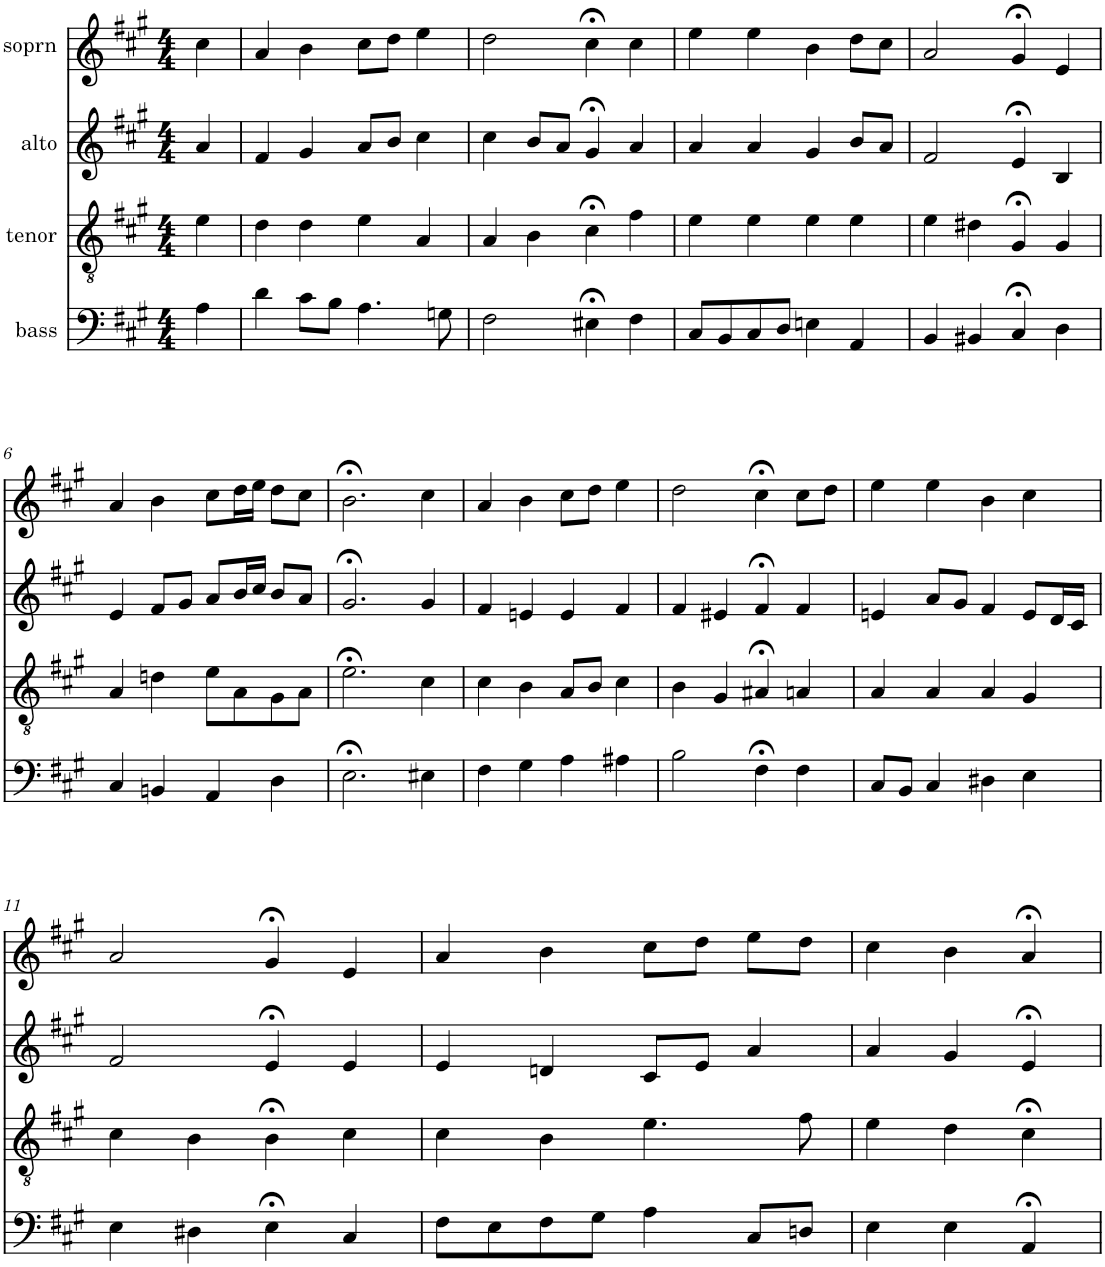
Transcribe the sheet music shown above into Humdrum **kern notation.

**kern	**kern	**kern	**kern
*part4	*part3	*part2	*part1
*staff4	*staff3	*staff2	*staff1
*I"bass	*I"tenor	*I"alto	*I"soprn
*clefF4	*clefGv2	*clefG2	*clefG2
*k[f#c#g#]	*k[f#c#g#]	*k[f#c#g#]	*k[f#c#g#]
*A:	*A:	*A:	*A:
*M4/4	*M4/4	*M4/4	*M4/4
=1	=1	=1	=1
4A\	4e\	4a/	4cc#\
=2	=2	=2	=2
4d\	4d\	4f#/	4a/
8c#\L	4d\	4g#/	4b\
8B\J	.	.	.
4.A\	4e\	8a/L	8cc#\L
.	.	8b/J	8dd\J
.	4A/	4cc#\	4ee\
8Gn\	.	.	.
=3	=3	=3	=3
2F#\	4A/	4cc#\	2dd\
.	4B\	8b/L	.
.	.	8a/J	.
4E#X;<\	4c#;<\	4g#;</	4cc#;<\
4F#\	4f#\	4a/	4cc#\
=4	=4	=4	=4
8C#/L	4e\	4a/	4ee\
8BB/	.	.	.
8C#/	4e\	4a/	4ee\
8D/J	.	.	.
4En\	4e\	4g#/	4b\
4AA/	4e\	8b/L	8dd\L
.	.	8a/J	8cc#\J
=5	=5	=5	=5
4BB/	4e\	2f#/	2a/
4BB#X/	4d#X\	.	.
4C#;</	4G#;</	4e;</	4g#;</
4D\	4G#/	4B/	4e/
!!LO:LB:g=z
=6	=6	=6	=6
4C#/	4A/	4e/	4a/
4BBn/	4dn\	8f#/L	4b\
.	.	8g#/J	.
4AA/	8e\L	8a/L	8cc#\L
.	8A\	16b/L	16dd\L
.	.	16cc#/JJ	16ee\JJ
4D\	8G#\	8b/L	8dd\L
.	8A\J	8a/J	8cc#\J
=7	=7	=7	=7
2.E;<\	2.e;<\	2.g#;</	2.b;<\
4E#X\	4c#\	4g#/	4cc#\
=8	=8	=8	=8
4F#\	4c#\	4f#/	4a/
4G#\	4B\	4en/	4b\
4A\	8A/L	4e/	8cc#\L
.	8B/J	.	8dd\J
4A#X\	4c#\	4f#/	4ee\
=9	=9	=9	=9
2B\	4B\	4f#/	2dd\
.	4G#/	4e#X/	.
4F#;<\	4A#X;</	4f#;</	4cc#;<\
4F#\	4An/	4f#/	8cc#\L
.	.	.	8dd\J
=10	=10	=10	=10
8C#/L	4A/	4en/	4ee\
8BB/J	.	.	.
4C#/	4A/	8a/L	4ee\
.	.	8g#/J	.
4D#X\	4A/	4f#/	4b\
4E\	4G#/	8e/L	4cc#\
.	.	16d/L	.
.	.	16c#/JJ	.
!!LO:LB:g=z
=11	=11	=11	=11
4E\	4c#\	2f#/	2a/
4D#X\	4B\	.	.
4E;<\	4B;<\	4e;</	4g#;</
4C#/	4c#\	4e/	4e/
=12	=12	=12	=12
8F#\L	4c#\	4e/	4a/
8E\	.	.	.
8F#\	4B\	4dn/	4b\
8G#\J	.	.	.
4A\	4.e\	8c#/L	8cc#\L
.	.	8e/J	8dd\J
8C#/L	.	4a/	8ee\L
8Dn/J	8f#\	.	8dd\J
=13	=13	=13	=13
4E\	4e\	4a/	4cc#\
4E\	4d\	4g#/	4b\
4AA;</	4c#;<\	4e;</	4a;</
=	=	=	=
*-	*-	*-	*-
